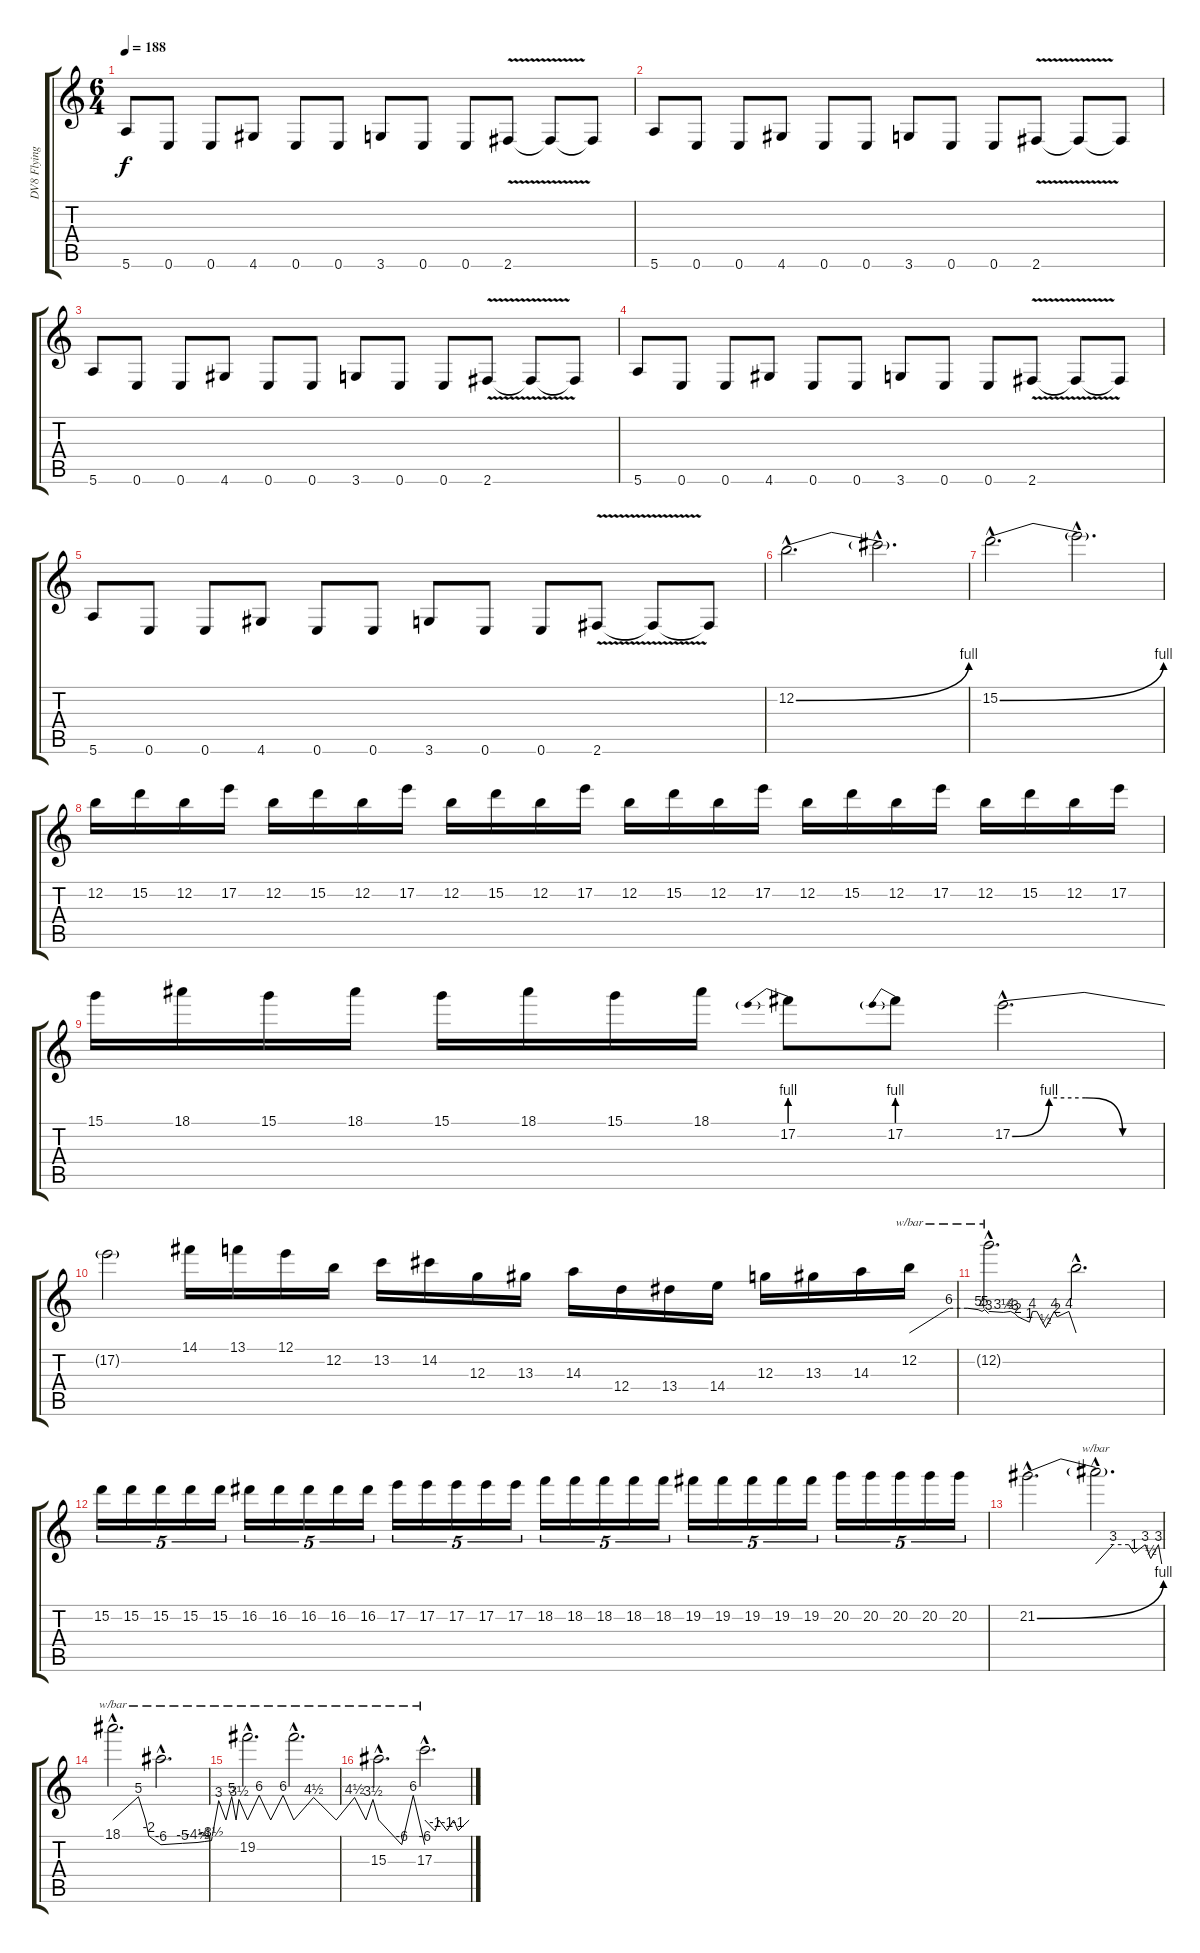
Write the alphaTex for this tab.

\track ("DV8 Flying V ESP" "DV8 Flying") {instrument distortionguitar}
\staff {score tabs}
\tuning (E4 B3 G3 D3 A2 E2) {hide}
\ts (6 4)
\tempo 188
\clef g2
\ks c
5.6.8{dy f} 0.6.8 0.6.8 4.6.8 0.6.8 0.6.8 3.6.8 0.6.8 0.6.8 2.6{v}.8 2.6{t}.8 2.6{t}.8 |
5.6.8 0.6.8 0.6.8 4.6.8 0.6.8 0.6.8 3.6.8 0.6.8 0.6.8 2.6{v}.8 2.6{t}.8 2.6{t}.8 |
5.6.8 0.6.8 0.6.8 4.6.8 0.6.8 0.6.8 3.6.8 0.6.8 0.6.8 2.6{v}.8 2.6{t}.8 2.6{t}.8 |
5.6.8 0.6.8 0.6.8 4.6.8 0.6.8 0.6.8 3.6.8 0.6.8 0.6.8 2.6{v}.8 2.6{t}.8 2.6{t}.8 |
5.6.8 0.6.8 0.6.8 4.6.8 0.6.8 0.6.8 3.6.8 0.6.8 0.6.8 2.6{v}.8 2.6{t}.8 2.6{t}.8 |
12.2{be (bend 0 0 60 4) hac}.2{d} 12.2{hac t}.2{d} |
15.2{be (bend 0 0 60 4) hac}.2{d} 15.2{hac t}.2{d} |
12.2.16 15.2.16 12.2.16 17.2.16 12.2.16 15.2.16 12.2.16 17.2.16 12.2.16 15.2.16 12.2.16 17.2.16 12.2.16 15.2.16 12.2.16 17.2.16 12.2.16 15.2.16 12.2.16 17.2.16 12.2.16 15.2.16 12.2.16 17.2.16 |
15.1.16 18.1.16 15.1.16 18.1.16 15.1.16 18.1.16 15.1.16 18.1.16 17.2{be (prebend 0 4 60 4)}.8 17.2{be (prebend 0 4 60 4)}.8 17.2{be (custom 0 0 15 4 30 4 45 0 60 0) hac}.2{d} |
17.2{t}.2 14.1.16 13.1.16 12.1.16 12.2.16 13.2.16 14.2.16 12.3.16 13.3.16 14.3.16 12.4.16 13.4.16 14.4.16 12.3.16 13.3.16 14.3.16 12.2.16{tbe (custom default 0 0 30 24 44 24 52 20 55 16 57 20 60 12)} |
12.2{hac t}.2{d tbe (custom default 0 16 10 14 15 16 18 12 20 8 28 4 30 16 33 16 39 2 45 16 47 8 55 16 60 0)} 12.2{hac t}.2{d} |
15.2.16{tu (5 4)} 15.2.16{tu (5 4)} 15.2.16{tu (5 4)} 15.2.16{tu (5 4)} 15.2.16{tu (5 4)} 16.2.16{tu (5 4)} 16.2.16{tu (5 4)} 16.2.16{tu (5 4)} 16.2.16{tu (5 4)} 16.2.16{tu (5 4)} 17.2.16{tu (5 4)} 17.2.16{tu (5 4)} 17.2.16{tu (5 4)} 17.2.16{tu (5 4)} 17.2.16{tu (5 4)} 18.2.16{tu (5 4)} 18.2.16{tu (5 4)} 18.2.16{tu (5 4)} 18.2.16{tu (5 4)} 18.2.16{tu (5 4)} 19.2.16{tu (5 4)} 19.2.16{tu (5 4)} 19.2.16{tu (5 4)} 19.2.16{tu (5 4)} 19.2.16{tu (5 4)} 20.2.16{tu (5 4)} 20.2.16{tu (5 4)} 20.2.16{tu (5 4)} 20.2.16{tu (5 4)} 20.2.16{tu (5 4)} |
21.2{be (bend 0 0 60 4) hac}.2{d} 21.2{hac t}.2{d tbe (custom default 0 0 16 12 30 12 35 4 45 12 50 2 57 12 60 0)} |
18.1{hac}.2{d tbe (custom default 0 0 32 20 41 0 45 -8 60 -24)} 18.1{hac t}.2{d tbe (custom default 0 -24 15 -20 25 -18 30 -16 35 -14 40 12 45 0 49 20 52 0 54 14 60 0)} |
19.2{hac}.2{d tbe (custom default 0 0 15 24 30 0 46 24 60 0)} 19.2{hac t}.2{d tbe (custom default 0 0 14 18 30 0 43 18 51 0 56 14 60 0)} |
15.3{hac}.2{d tbe (custom default 0 0 30 -24 45 24 60 -24)} 17.3{hac}.2{d tbe (custom default 0 0 14 -4 19 0 30 -4 39 0 45 -4 60 0)}
